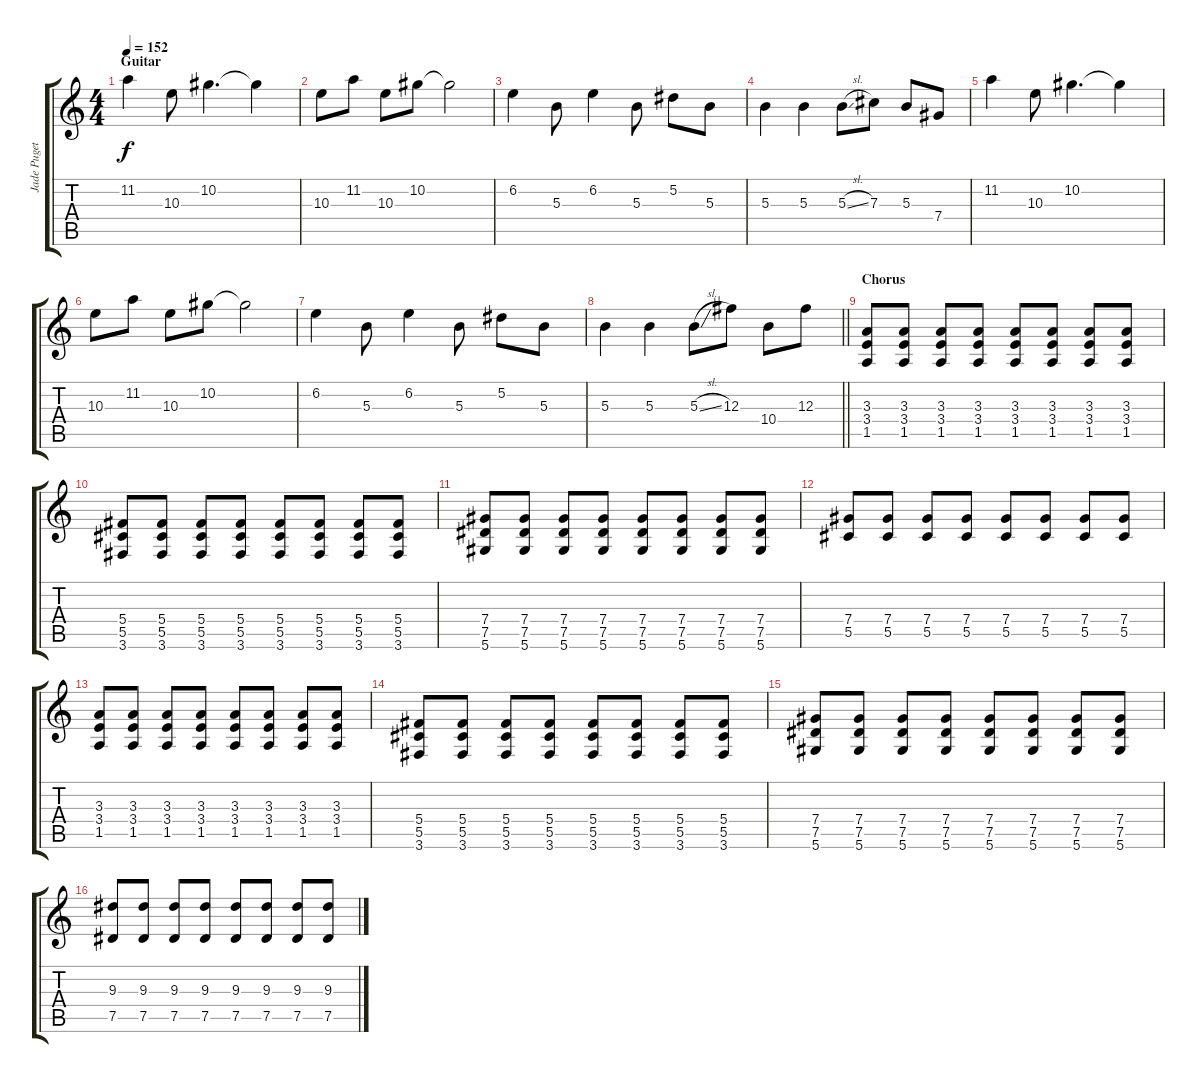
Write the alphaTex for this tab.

\track ("Jade Puget" "Jade Puget") {instrument overdrivenguitar}
\staff {score tabs}
\tuning (Eb4 Bb3 Gb3 Db3 Ab2 Eb2) {hide}
\ts (4 4)
\section ("" "Guitar")
\tempo 152
\clef g2
\ks c
11.2.4{dy f} 10.3.8 10.2.4{d} 10.2{t}.4 |
10.3.8 11.2.8 10.3.8 10.2.8 10.2{t}.2 |
6.2.4 5.3.8 6.2.4 5.3.8 5.2.8 5.3.8 |
5.3.4 5.3.4 5.3{sl}.8 7.3.8 5.3.8 7.4.8 |
11.2.4 10.3.8 10.2.4{d} 10.2{t}.4 |
10.3.8 11.2.8 10.3.8 10.2.8 10.2{t}.2 |
6.2.4 5.3.8 6.2.4 5.3.8 5.2.8 5.3.8 |
\barLineRight lightlight
5.3.4 5.3.4 5.3{sl}.8 12.3.8 10.4.8 12.3.8 |
\section ("" "Chorus")
(3.3 3.4 1.5).8 (3.3 3.4 1.5).8 (3.3 3.4 1.5).8 (3.3 3.4 1.5).8 (3.3 3.4 1.5).8 (3.3 3.4 1.5).8 (3.3 3.4 1.5).8 (3.3 3.4 1.5).8 |
(5.4 5.5 3.6).8 (5.4 5.5 3.6).8 (5.4 5.5 3.6).8 (5.4 5.5 3.6).8 (5.4 5.5 3.6).8 (5.4 5.5 3.6).8 (5.4 5.5 3.6).8 (5.4 5.5 3.6).8 |
(7.4 7.5 5.6).8 (7.4 7.5 5.6).8 (7.4 7.5 5.6).8 (7.4 7.5 5.6).8 (7.4 7.5 5.6).8 (7.4 7.5 5.6).8 (7.4 7.5 5.6).8 (7.4 7.5 5.6).8 |
(7.4 5.5).8 (7.4 5.5).8 (7.4 5.5).8 (7.4 5.5).8 (7.4 5.5).8 (7.4 5.5).8 (7.4 5.5).8 (7.4 5.5).8 |
(3.3 3.4 1.5).8 (3.3 3.4 1.5).8 (3.3 3.4 1.5).8 (3.3 3.4 1.5).8 (3.3 3.4 1.5).8 (3.3 3.4 1.5).8 (3.3 3.4 1.5).8 (3.3 3.4 1.5).8 |
(5.4 5.5 3.6).8 (5.4 5.5 3.6).8 (5.4 5.5 3.6).8 (5.4 5.5 3.6).8 (5.4 5.5 3.6).8 (5.4 5.5 3.6).8 (5.4 5.5 3.6).8 (5.4 5.5 3.6).8 |
(7.4 7.5 5.6).8 (7.4 7.5 5.6).8 (7.4 7.5 5.6).8 (7.4 7.5 5.6).8 (7.4 7.5 5.6).8 (7.4 7.5 5.6).8 (7.4 7.5 5.6).8 (7.4 7.5 5.6).8 |
(9.3 7.5).8 (9.3 7.5).8 (9.3 7.5).8 (9.3 7.5).8 (9.3 7.5).8 (9.3 7.5).8 (9.3 7.5).8 (9.3 7.5).8
